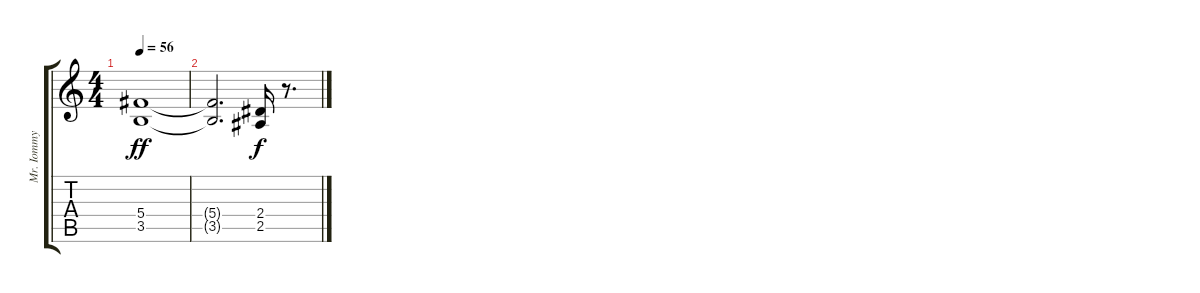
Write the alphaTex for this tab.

\track ("Mr. Iommy" "Mr. Iommy") {instrument distortionguitar}
\staff {score tabs}
\tuning (Eb4 Bb3 Gb3 Db3 Ab2 Eb2) {hide}
\ts (4 4)
\tempo 56
\clef g2
\ks c
(5.4 3.5).1{dy ff} |
(5.4{t} 3.5{t}).2{d} (2.4 2.5).16{dy f} r.8{d}
